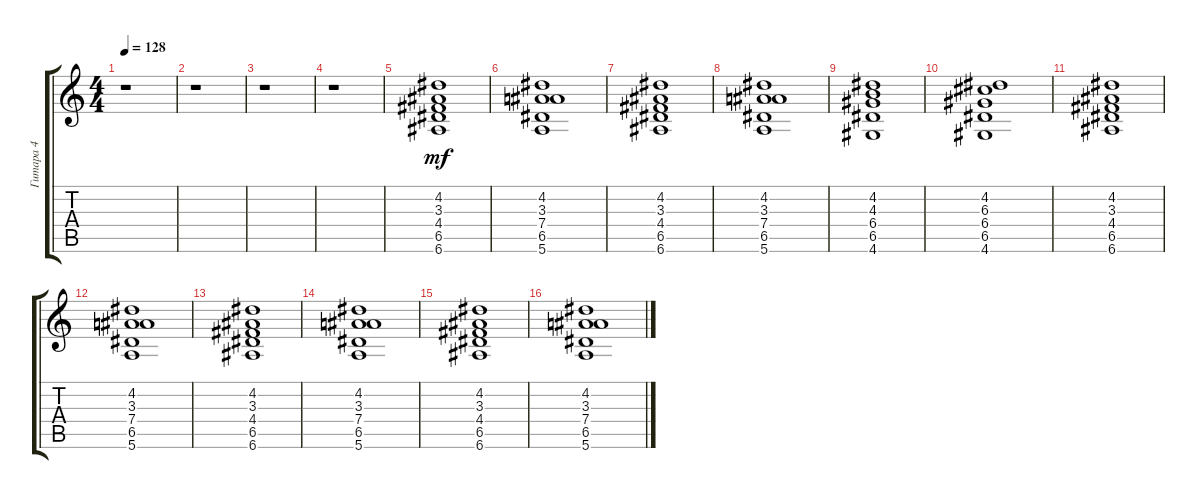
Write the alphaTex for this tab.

\track ("Гитара 4" "Гитара 4") {instrument electricguitarclean}
\staff {score tabs}
\tuning (E4 B3 G3 D3 A2 E2) {hide}
\ts (4 4)
\tempo 128
\clef g2
\ks c
r.1{dy mf} |
r.1 |
r.1 |
r.1 |
(4.2 3.3 4.4 6.5 6.6).1 |
(4.2 3.3 7.4 6.5 5.6).1 |
(4.2 3.3 4.4 6.5 6.6).1 |
(4.2 3.3 7.4 6.5 5.6).1 |
(4.2 4.3 6.4 6.5 4.6).1 |
(4.2 6.3 6.4 6.5 4.6).1 |
(4.2 3.3 4.4 6.5 6.6).1 |
(4.2 3.3 7.4 6.5 5.6).1 |
(4.2 3.3 4.4 6.5 6.6).1 |
(4.2 3.3 7.4 6.5 5.6).1 |
(4.2 3.3 4.4 6.5 6.6).1 |
(4.2 3.3 7.4 6.5 5.6).1
